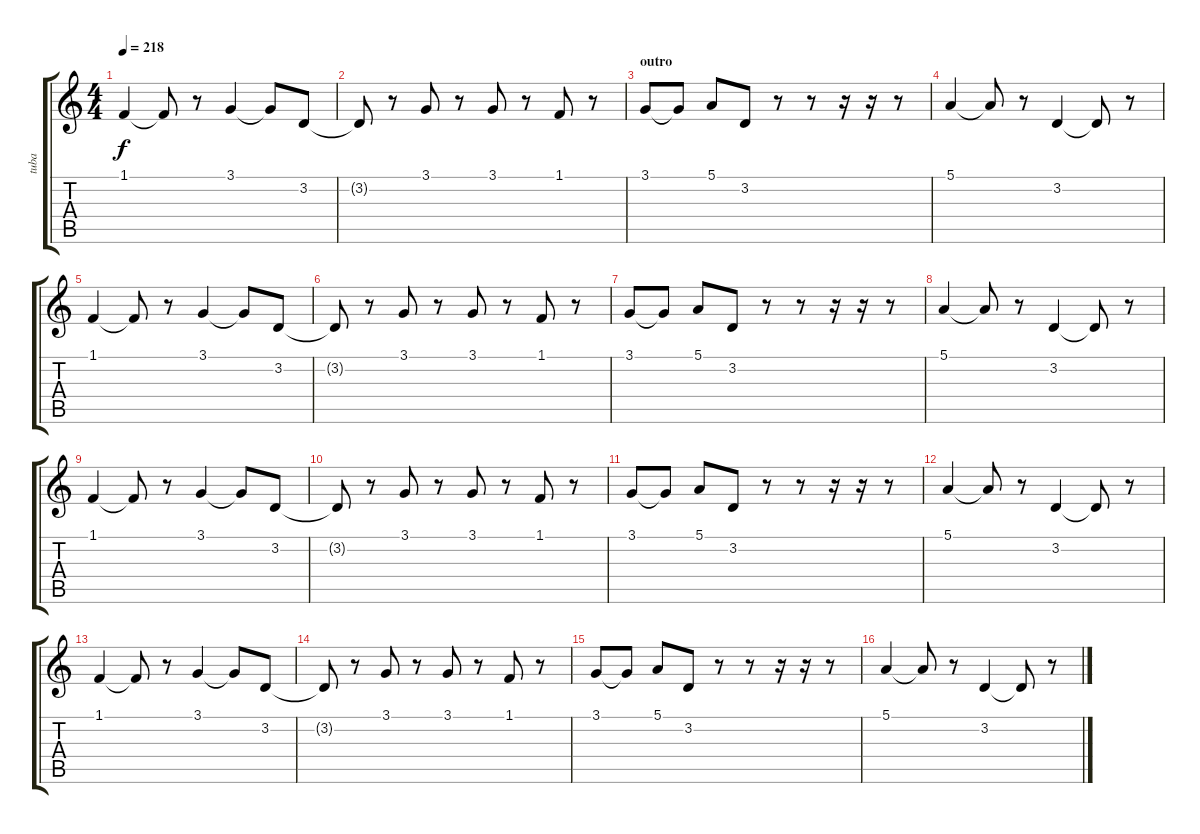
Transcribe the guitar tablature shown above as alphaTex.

\track ("tuba" "tuba") {instrument tuba}
\staff {score tabs}
\tuning (E4 B3 G3 D3 A2 E2) {hide}
\ts (4 4)
\tempo 218
\clef g2
\ks c
1.1.4{dy f} 1.1{t}.8 r.8 3.1.4 3.1{t}.8 3.2.8 |
3.2{t}.8 r.8 3.1.8{balance 12} r.8 3.1.8 r.8 1.1.8 r.8 |
\section ("" "outro")
3.1.8 3.1{t}.8 5.1.8 3.2.8 r.8 r.8 r.16 r.16 r.8 |
5.1.4{balance 4} 5.1{t}.8 r.8 3.2.4 3.2{t}.8 r.8 |
1.1.4 1.1{t}.8 r.8 3.1.4 3.1{t}.8 3.2.8 |
3.2{t}.8 r.8 3.1.8{balance 12} r.8 3.1.8 r.8 1.1.8 r.8 |
3.1.8 3.1{t}.8 5.1.8 3.2.8 r.8 r.8 r.16 r.16 r.8 |
5.1.4{balance 4} 5.1{t}.8 r.8 3.2.4 3.2{t}.8 r.8 |
1.1.4 1.1{t}.8 r.8 3.1.4 3.1{t}.8 3.2.8 |
3.2{t}.8 r.8 3.1.8{balance 12} r.8 3.1.8 r.8 1.1.8 r.8 |
3.1.8 3.1{t}.8 5.1.8 3.2.8 r.8 r.8 r.16 r.16 r.8 |
5.1.4{balance 4} 5.1{t}.8 r.8 3.2.4 3.2{t}.8 r.8 |
1.1.4 1.1{t}.8 r.8 3.1.4 3.1{t}.8 3.2.8 |
3.2{t}.8 r.8 3.1.8{balance 12} r.8 3.1.8 r.8 1.1.8 r.8 |
3.1.8 3.1{t}.8 5.1.8 3.2.8 r.8 r.8 r.16 r.16 r.8 |
5.1.4{balance 4} 5.1{t}.8 r.8 3.2.4 3.2{t}.8 r.8
